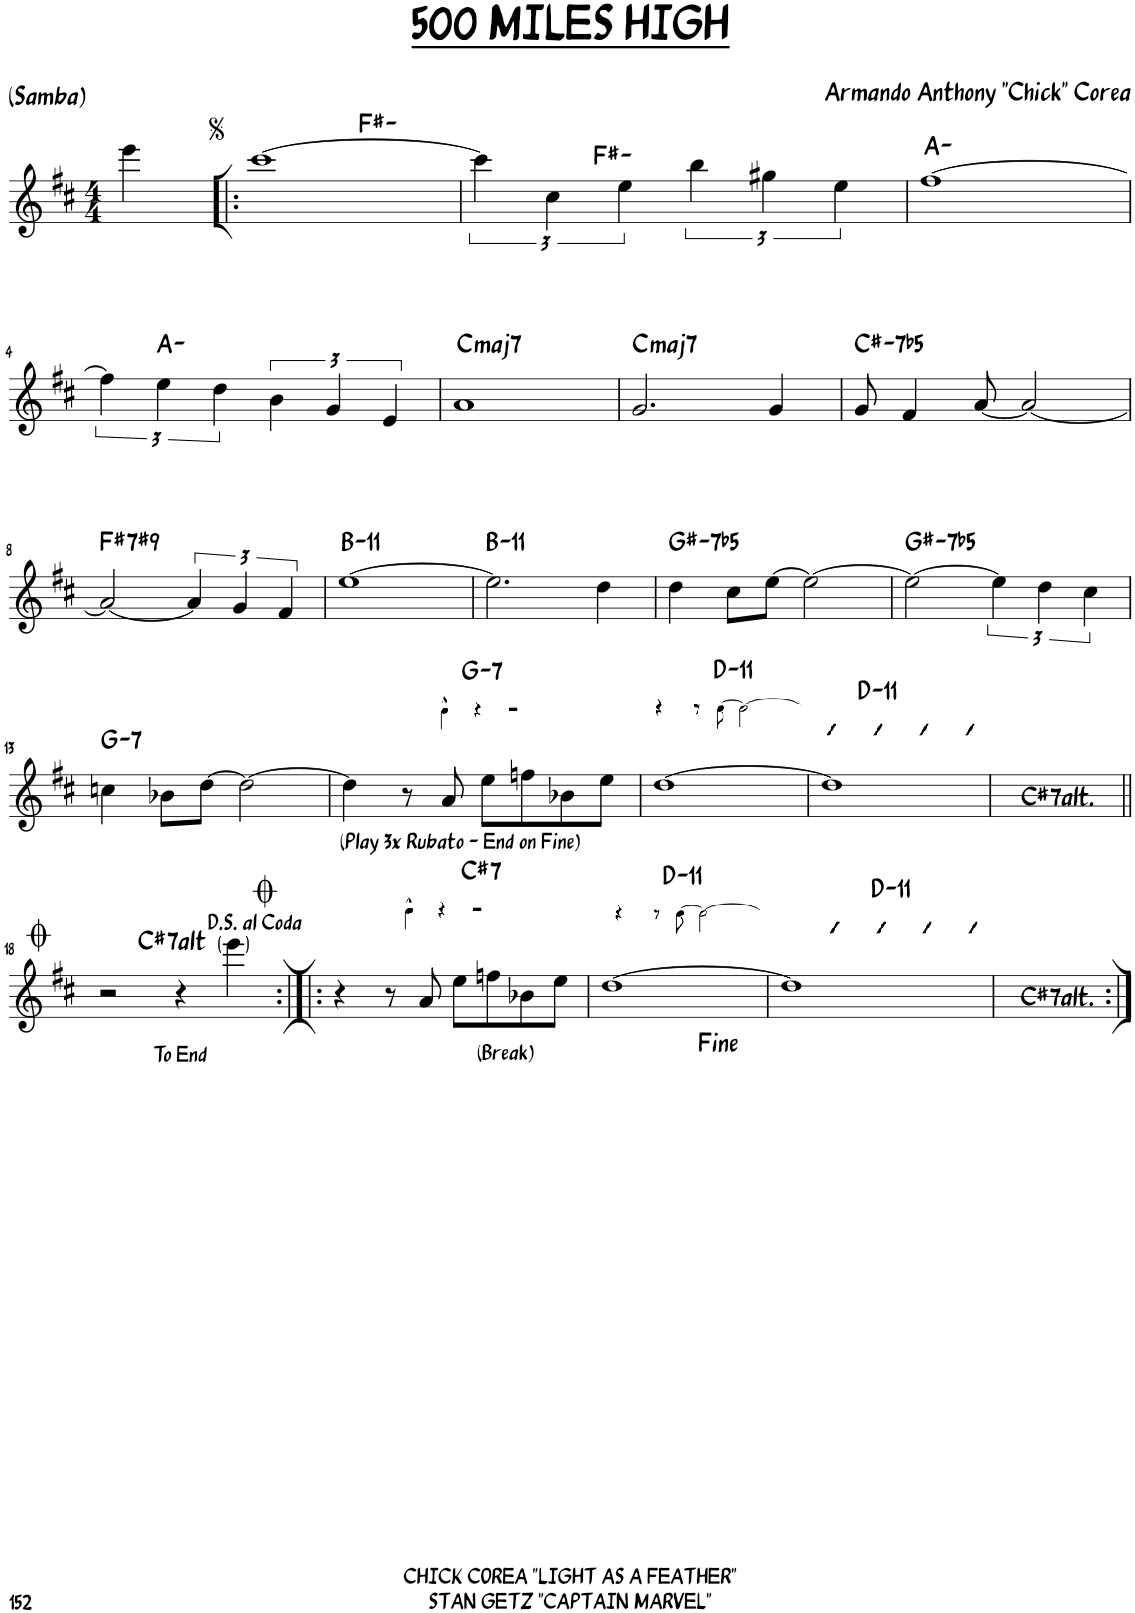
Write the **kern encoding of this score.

**kern	**harte
*part1	*part1
*staff1	*
*I"Clarinette Basse	*
*I'Cl. basse	*
*clefG2	*
*Trd8c14	*
*k[f#c#]	*
*M4/4	*
=	=
4eee\	.
=1!|:	=1!|:
[1ccc#	F#:min
=2	=2
6ccc#\]	.
6cc#\	F#:min
6ee\	.
6bb\	.
6gg#X\	.
6ee\	.
=3	=3
[1ff#	A:min
!!LO:LB:g=z
=4	=4
6ff#\]	.
6ee\	A:min
6dd\	.
6b\	.
6g/	.
6e/	.
=5	=5
!	!LO:H:kt=maj7
1a	C:maj7
=6	=6
!	!LO:H:kt=maj7
2.g/	C:maj7
4g/	.
=7	=7
!	!LO:H:kt=-7b5
8g/	C#:hdim7
4f#/	.
[8a/	.
2a/_	.
!!LO:LB:g=z
=8	=8
!	!LO:H:kt=7
2a/_	F#:7(#9)
6a/]	.
6g/	.
6f#/	.
=9	=9
!	!LO:H:kt=11
[1ee	B:min9(11)
=10	=10
!	!LO:H:kt=11
2.ee\]	B:min9(11)
4dd\	.
=11	=11
!	!LO:H:kt=-7b5
4dd\	G#:hdim7
8cc#\L	.
[8ee\J	.
2ee\_	.
=12	=12
!	!LO:H:kt=-7b5
2ee\_	G#:hdim7
6ee\]	.
6dd\	.
6cc#\	.
!!LO:LB:g=z
=13	=13
!	!LO:H:kt=7
4ccn\	G:min7
8b-X\L	.
[8dd\J	.
2dd\_	.
=14	=14
4dd\]	.
!	!LO:H:kt=7
8r	G:min7
8a/	.
8ee\L	.
8ffn\	.
8b-X\	.
8ee\J	.
=15	=15
!	!LO:H:kt=11
[1dd	D:min9(11)
=16	=16
!	!LO:H:kt=11
1dd]	D:min9(11)
=17	=17
*^	*
1ryy	4ryy	.
!	!	!LO:H:kt=7
.	2.ryy	C#:7
!!LO:LB:g=z	!!
=18||	=18||	=18||
2r	4ryy	.
!	!	!LO:H:kt=7
.	2.ryy	C#:(3,b5,#5,b7,b9,#9)
4r	.	.
!LO:TX:b:t=To End	!	!
4eee\	.	.
*v	*v	*
=19:|!|:	=19:|!|:
4r	.
!LO:TX:a:t=(Play 3x Rubato - End on Fine)	!LO:H:kt=7
8r	C#:7
8a/	.
8ee\L	.
!LO:TX:b:t=(Break)	!
8ffn\	.
8b-X\	.
8ee\J	.
=20	=20
!	!LO:H:kt=11
[>1dd	D:min9(11)
=21	=21
!	!LO:H:kt=11
1dd]	D:min9(11)
=22	=22
*^	*
1ryy	4ryy	.
!	!	!LO:H:kt=7
.	2.ryy	C#:7
*v	*v	*
=:|!	=:|!
*-	*-
